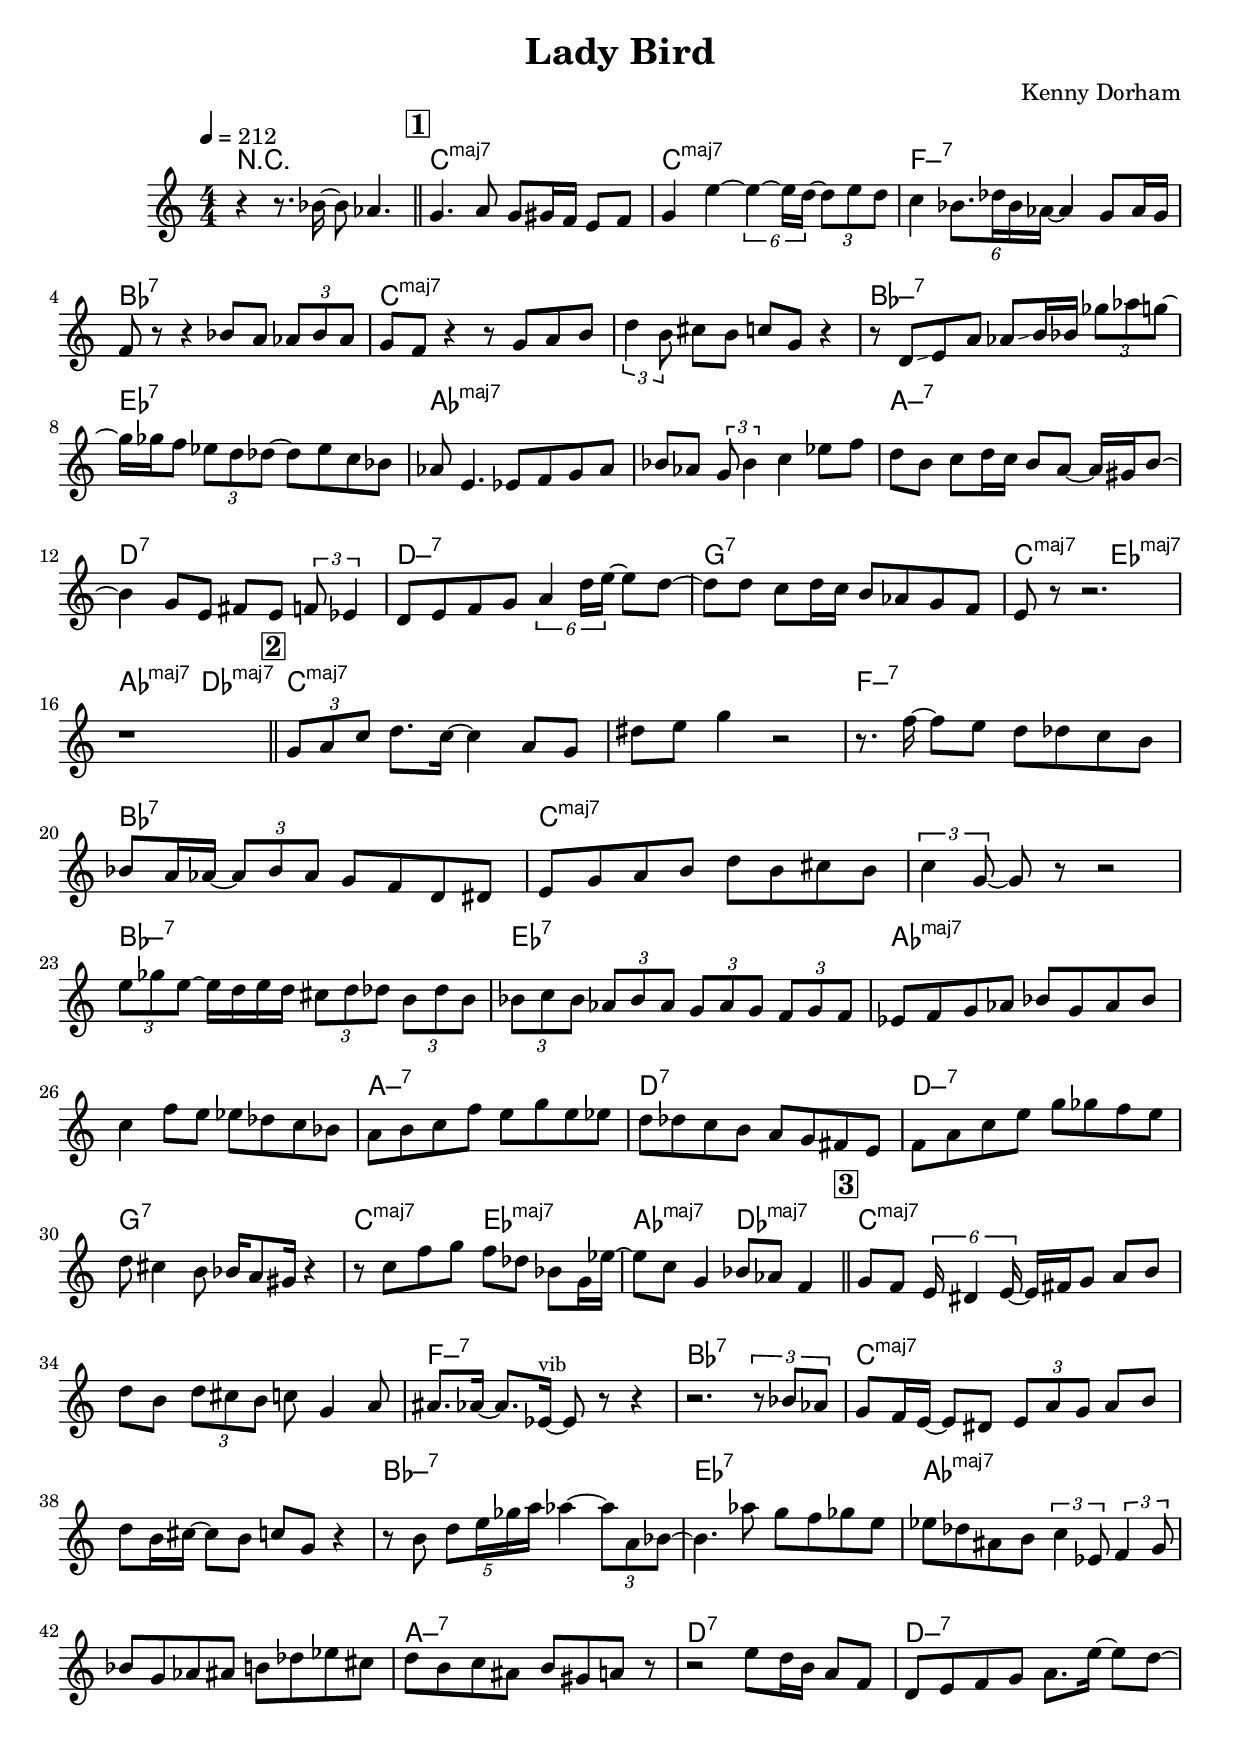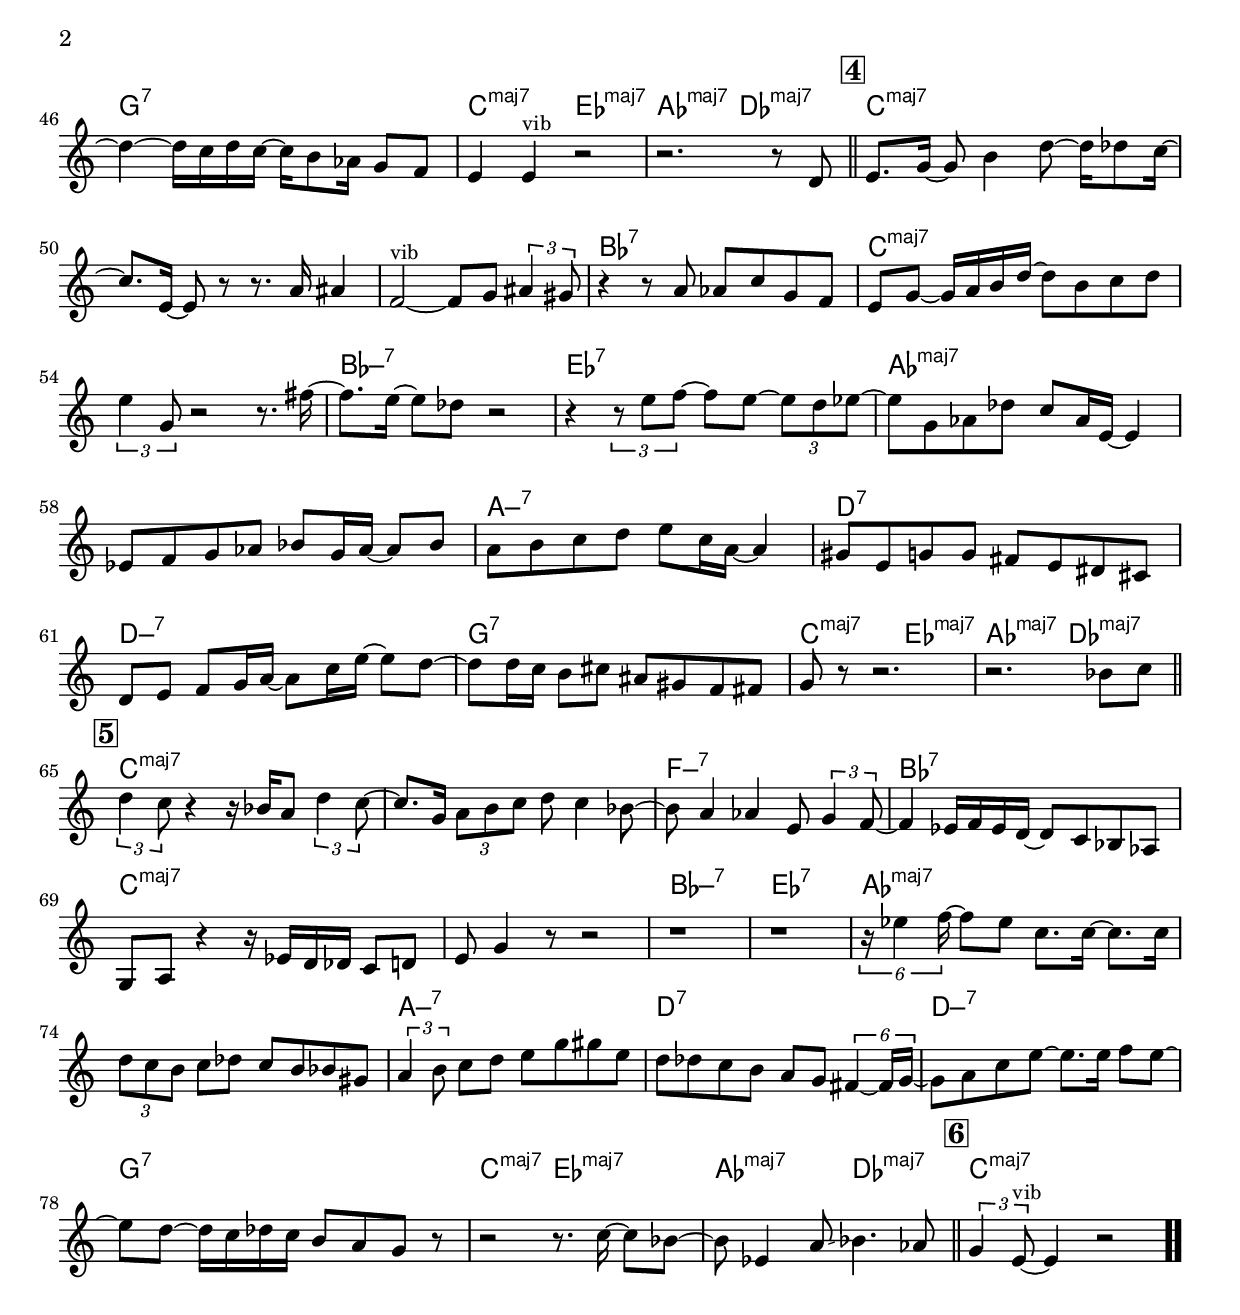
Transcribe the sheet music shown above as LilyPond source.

\version "2.13.2"

#(ly:set-option 'point-and-click #f)

\header {
  title = "Lady Bird"
  composer = "Kenny Dorham"
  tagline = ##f
}
global =
{
    \override Staff.TimeSignature #'style = #'()
    \time 4/4
    \clef "treble"
    \key c \major
    \override Rest #'direction = #'0
    \override MultiMeasureRest #'staff-position = #0
}
\score
{
<<
    \transpose c' c'

    \new ChordNames { \chords {
      \set majorSevenSymbol = \markup { "maj7" }
      \set minorChordModifier = \markup { \char ##x2013 }
      | r1 
      | c1:maj | c1:maj | f1:min7 | bes1:7 | c1:maj | s1 | bes1:min7 | es1:7 
      | aes1:maj | s1 | a1:min7 | d1:7 | d1:min7 | g1:7 | c2:maj es2:maj | aes2:maj des2:maj 
      | c1:maj | s1 | f1:min7 | bes1:7 | c1:maj | s1 | bes1:min7 | es1:7 
      | aes1:maj | s1 | a1:min7 | d1:7 | d1:min7 | g1:7 | c2:maj es2:maj | aes2:maj des2:maj 
      | c1:maj | s1 | f1:min7 | bes1:7 | c1:maj | s1 | bes1:min7 | es1:7 
      | aes1:maj | s1 | a1:min7 | d1:7 | d1:min7 | g1:7 | c2:maj es2:maj | aes2:maj des2:maj 
      | c1:maj | s1 | s1 | bes1:7 | c1:maj | s1 | bes1:min7 | es1:7 
      | aes1:maj | s1 | a1:min7 | d1:7 | d1:min7 | g1:7 | c2:maj es2:maj | aes2:maj des2:maj 
      | c1:maj | s1 | f1:min7 | bes1:7 | c1:maj | s1 | bes1:min7 | es1:7 
      | aes1:maj | s1 | a1:min7 | d1:7 | d1:min7 | g1:7 | c2:maj es2:maj | aes2:maj des2:maj 
      | c1:maj|
      }
      }

    \new Staff
    <<
    \transpose c' c'

    {
      \global
  		%\override Score.MetronomeMark #'transparent = ##t
  		%\override Score.MetronomeMark #'stencil = ##f
  		
  		\override HorizontalBracket #'direction = #UP
  		\override HorizontalBracket #'bracket-flare = #'(0 . 0)
  		
  		\override TextSpanner #'dash-fraction = #1.0
  		\override TextSpanner #'bound-details #'left #'text = \markup{ \concat{\draw-line #'(0 . -1.0) \draw-line #'(1.0 . 0) }}
  		\override TextSpanner #'bound-details #'right #'text = \markup{ \concat{ \draw-line #'(1.0 . 0) \draw-line #'(0 . -1.0) }}
          \set Score.markFormatter = #format-mark-box-numbers


      \tempo 4 = 212
      \set Score.currentBarNumber = #0
     
      | r4 r8. bes'16~ bes'8 aes'4. 
      \bar "||" \mark \default g'4. a'8 g'8 gis'16 f'16 e'8 f'8 
      | g'4 e''4~ \tuplet 6/4 {e''4~ e''16 d''16~} \tuplet 3/2 {d''8 e''8 d''8} 
      | c''4 \tuplet 6/4 {bes'8. des''16 bes'16 aes'16~} aes'4 g'8 aes'16 g'16 
      | f'8 r8 r4 bes'8 a'8 \tuplet 3/2 {aes'8 bes'8 aes'8} 
      | g'8 f'8 r4 r8 g'8 a'8 b'8 
      | \tuplet 3/2 {d''4 b'8} cis''8 b'8 c''8 g'8 r4 
      | r8 d'8\glissando  e'8 a'8 aes'8\glissando  b'16 bes'16 \tuplet 3/2 {ges''8 aes''8 g''8~} 
      | g''16 ges''16 f''8 \tuplet 3/2 {es''8 d''8 des''8~} des''8 es''8 c''8 bes'8 
      | aes'8 e'4. es'8 f'8 g'8 aes'8 
      | bes'8 aes'8 \tuplet 3/2 {g'8 bes'4} c''4 es''8 f''8 
      | d''8 b'8 c''8 d''16 c''16 b'8 a'8~ a'16 gis'16 b'8~ 
      | b'4 g'8 e'8 fis'8 e'8 \tuplet 3/2 {f'8 es'4} 
      | d'8 e'8 f'8 g'8 \tuplet 6/4 {a'4 d''16 e''16~} e''8 d''8~ 
      | d''8 d''8 c''8 d''16 c''16 b'8 aes'8 g'8 f'8 
      | e'8 r8 r2. 
      | r1 
      \bar "||" \mark \default \tuplet 3/2 {g'8 a'8 c''8} d''8. c''16~ c''4 a'8 g'8 
      | dis''8 e''8 g''4 r2 
      | r8. f''16~ f''8 e''8 d''8 des''8 c''8 b'8 
      | bes'8 a'16 aes'16~ \tuplet 3/2 {aes'8 bes'8 aes'8} g'8 f'8 d'8 dis'8 
      | e'8 g'8 a'8 b'8 d''8 b'8 cis''8 b'8 
      | \tuplet 3/2 {c''4 g'8~} g'8 r8 r2 
      | \tuplet 3/2 {e''8 ges''8 e''8~} e''16 d''16 e''16 d''16 \tuplet 3/2 {cis''8 d''8 des''8} \tuplet 3/2 {b'8 des''8 b'8} 
      | \tuplet 3/2 {bes'8 c''8 bes'8} \tuplet 3/2 {aes'8 bes'8 aes'8} \tuplet 3/2 {g'8 aes'8 g'8} \tuplet 3/2 {f'8 g'8 f'8} 
      | es'8 f'8 g'8 aes'8 bes'8 g'8 aes'8 bes'8 
      | c''4 f''8 e''8 es''8 des''8 c''8 bes'8 
      | a'8 b'8 c''8 f''8 e''8 g''8 e''8 es''8 
      | d''8 des''8 c''8 b'8 a'8 g'8 fis'8 e'8 
      | f'8 a'8 c''8 e''8 g''8 ges''8 f''8 e''8 
      | d''8 cis''4 b'8 bes'16 a'8 gis'16 r4 
      | r8 c''8 f''8 g''8 f''8 des''8 bes'8 g'16 es''16~ 
      | es''8 c''8 g'4 bes'8 aes'8 f'4 
      \bar "||" \mark \default g'8 f'8 \tuplet 6/4 {e'16 dis'4 e'16~} e'16 fis'16 g'8 a'8 b'8 
      | d''8 b'8 \tuplet 3/2 {d''8 cis''8 b'8} c''8 g'4 a'8 
      | ais'8. aes'16~ aes'8. es'16~^\markup{\left-align \small vib} es'8 r8 r4 
      | r2. \tuplet 3/2 {r8 bes'8 aes'8} 
      | g'8 f'16 e'16~ e'8 dis'8 \tuplet 3/2 {e'8 a'8 g'8} a'8 b'8 
      | d''8 b'16 cis''16~ cis''8 b'8 c''8 g'8 r4 
      | r8 b'8 \tuplet 5/4 {d''8 e''16 ges''16 a''16} aes''4~ \tuplet 3/2 {aes''8 a'8 bes'8~} 
      | bes'4. aes''8 g''8 f''8 ges''8 e''8 
      | es''8 des''8 ais'8 b'8 \tuplet 3/2 {c''4 es'8} \tuplet 3/2 {f'4 g'8} 
      | bes'8 g'8 aes'8 ais'8 b'8 des''8 es''8 cis''8 
      | d''8 b'8 c''8 ais'8 b'8 gis'8 a'8 r8 
      | r2 e''8 d''16 b'16 a'8 f'8 
      | d'8 e'8 f'8 g'8 a'8. e''16~ e''8 d''8~ 
      | d''4~ d''16 c''16 d''16 c''16~ c''16 b'8 aes'16 g'8 f'8 
      | e'4 e'4^\markup{\left-align \small vib} r2 
      | r2. r8 d'8 
      \bar "||" \mark \default e'8. g'16~ g'8 b'4 d''8~ d''16 des''8 c''16~ 
      | c''8. e'16~ e'8 r8 r8. a'16 ais'4 
      | f'2~^\markup{\left-align \small vib} f'8 g'8 \tuplet 3/2 {ais'4 gis'8} 
      | r4 r8 a'8 aes'8 c''8 g'8 f'8 
      | e'8 g'8~ g'16 a'16 b'16 d''16~ d''8 b'8 c''8 d''8 
      | \tuplet 3/2 {e''4 g'8} r2 r8. fis''16~ 
      | fis''8. e''16~ e''8 des''8 r2 
      | r4 \tuplet 3/2 {r8 e''8 f''8~} f''8 e''8~ \tuplet 3/2 {e''8 d''8 es''8~} 
      | es''8 g'8 aes'8 des''8 c''8 aes'16 e'16~ e'4 
      | es'8 f'8 g'8 aes'8 bes'8 g'16 aes'16~ aes'8 bes'8 
      | a'8 b'8 c''8 d''8 e''8 c''16 a'16~ a'4 
      | gis'8 e'8 g'8 g'8 fis'8 e'8 dis'8 cis'8 
      | d'8 e'8 f'8 g'16 a'16~ a'8 c''16 e''16~ e''8 d''8~ 
      | d''8 d''16 c''16 b'8 cis''8 ais'8 gis'8 f'8 fis'8 
      | g'8 r8 r2. 
      | r2. bes'8 c''8 
      \bar "||" \mark \default \tuplet 3/2 {d''4 c''8} r4 r16 bes'16 a'8 \tuplet 3/2 {d''4 c''8~} 
      | c''8. g'16 \tuplet 3/2 {a'8 b'8 c''8} d''8 c''4 bes'8~ 
      | bes'8 a'4 aes'4 e'8 \tuplet 3/2 {g'4 f'8~} 
      | f'4 es'16 f'16 es'16 d'16~ d'8 c'8 bes8 aes8 
      | g8 a8 r4 r16 es'16 d'16 des'16 c'8 d'8 
      | e'8 g'4 r8 r2 
      | r1 
      | r1 
      | \tuplet 6/4 {r16 es''4 f''16~} f''8 es''8 c''8. c''16~ c''8. c''16 
      | \tuplet 3/2 {d''8 c''8 b'8} c''8 des''8 c''8 b'8 bes'8 gis'8 
      | \tuplet 3/2 {a'4 b'8} c''8 d''8 e''8 g''8 gis''8 e''8 
      | d''8 des''8 c''8 b'8 a'8 g'8 \tuplet 6/4 {fis'4~ fis'16 g'16~} 
      | g'8 a'8 c''8 e''8~ e''8. e''16 f''8 e''8~ 
      | e''8 d''8~ d''16 c''16 des''16 c''16 b'8 a'8 g'8 r8 
      | r2 r8. c''16~ c''8 bes'8~ 
      | bes'8 es'4 a'8\glissando  bes'4. aes'8 
      \bar "||" \mark \default \tuplet 3/2 {g'4 e'8~^\markup{\left-align \small vib}} e'4 r2\bar  ".."
    }
    >>
>>    
}
